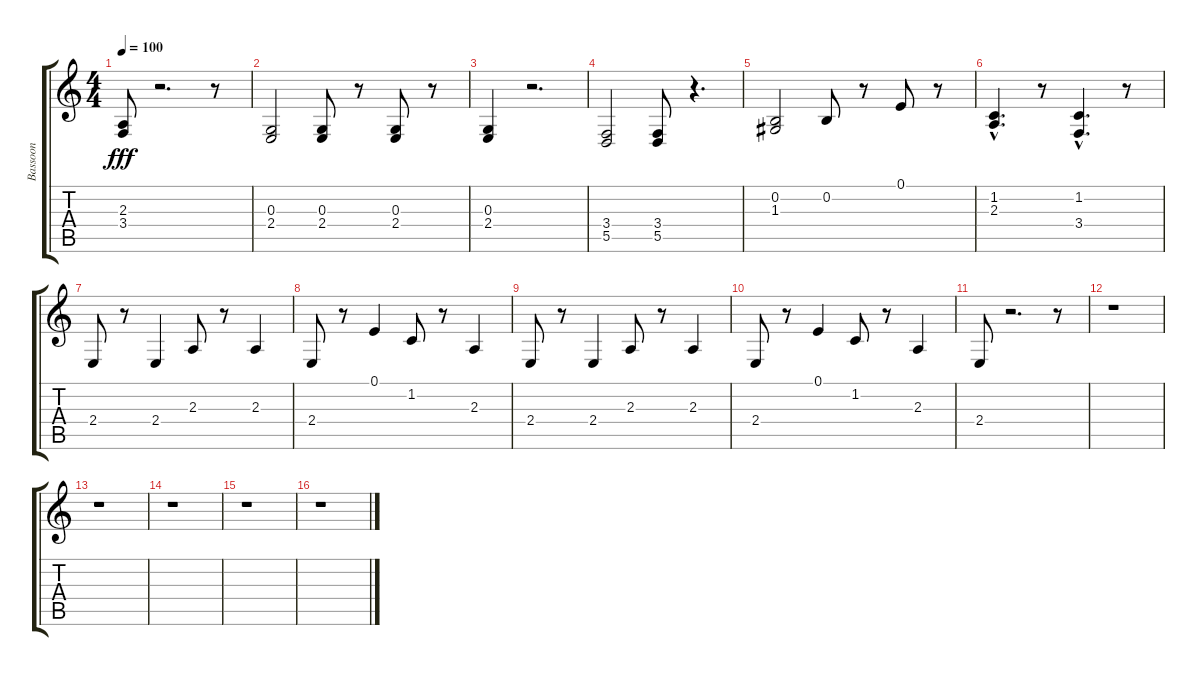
\track ("Bassoon" "Bassoon") {instrument bassoon}
\staff {score tabs}
\tuning (E4 B3 G3 D3 A2 E2) {hide}
\ts (4 4)
\tempo 100
\clef g2
\ks c
(2.3 3.4).8{dy fff} r.2{d} r.8 |
(0.3 2.4).2 (0.3 2.4).8 r.8 (0.3 2.4).8 r.8 |
(0.3 2.4).4 r.2{d} |
(3.4 5.5).2 (3.4 5.5).8 r.4{d} |
(0.2 1.3).2 0.2.8 r.8 0.1.8 r.8 |
(1.2{hac} 2.3{hac}).4{d} r.8 (1.2{hac} 3.4{hac}).4{d} r.8 |
2.4.8 r.8 2.4.4 2.3.8 r.8 2.3.4 |
2.4.8 r.8 0.1.4 1.2.8 r.8 2.3.4 |
2.4.8 r.8 2.4.4 2.3.8 r.8 2.3.4 |
2.4.8 r.8 0.1.4 1.2.8 r.8 2.3.4 |
2.4.8 r.2{d} r.8 |
r.1 |
r.1 |
r.1 |
r.1 |
r.1
